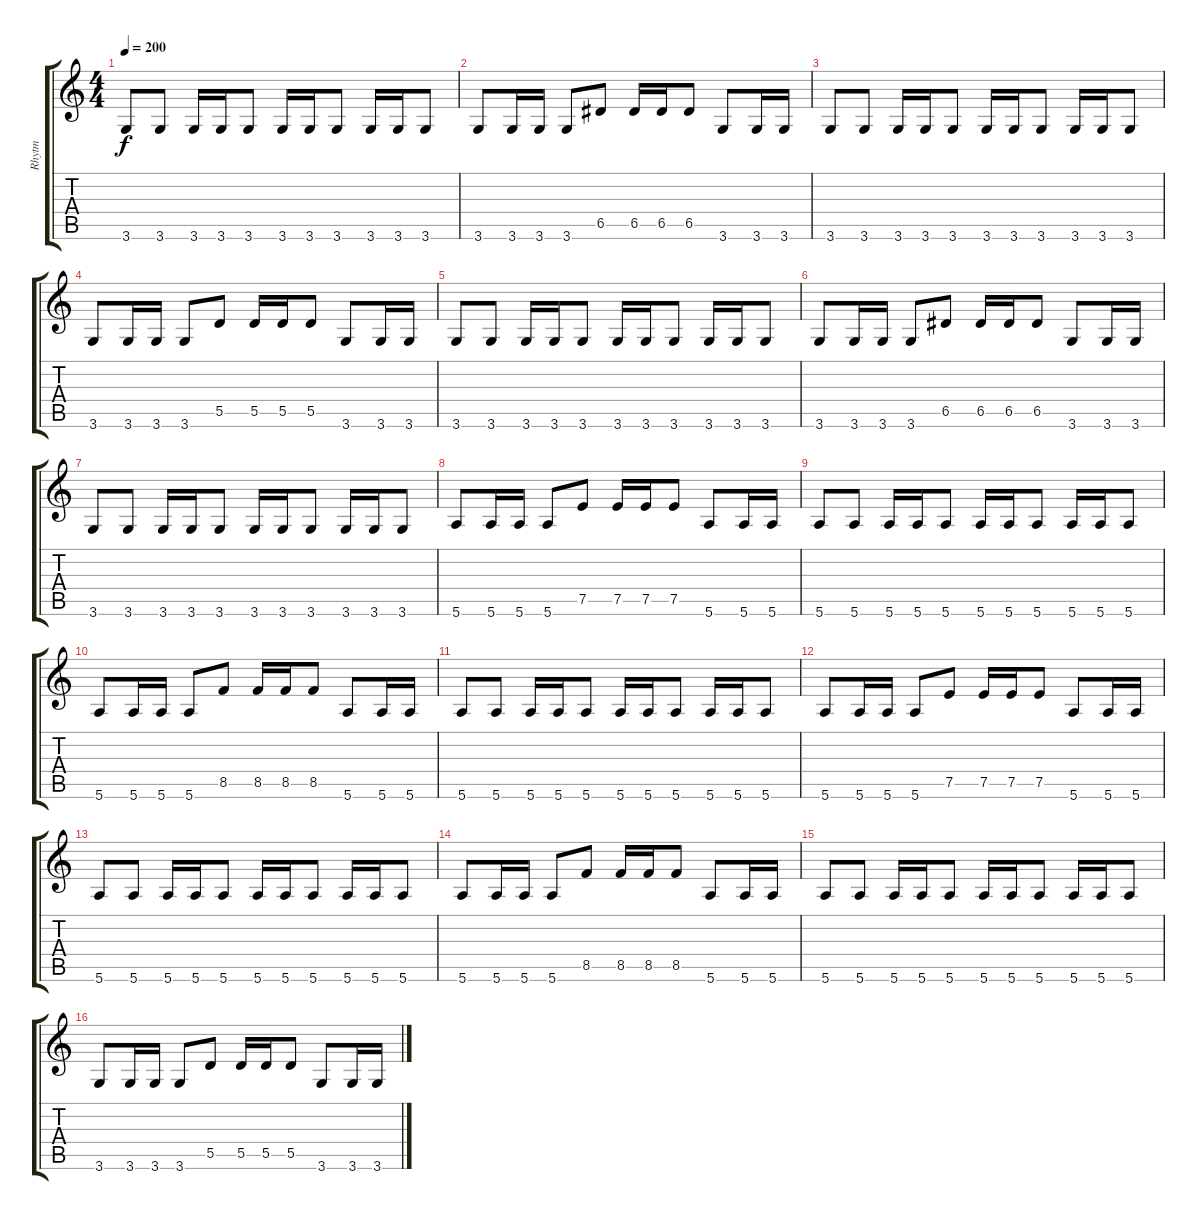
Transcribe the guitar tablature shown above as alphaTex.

\track ("Rhytm " "Rhytm ") {instrument overdrivenguitar}
\staff {score tabs}
\tuning (E4 B3 G3 D3 A2 E2) {hide}
\ts (4 4)
\tempo 200
\clef g2
\ks c
3.6.8{dy f} 3.6.8 3.6.16 3.6.16 3.6.8 3.6.16 3.6.16 3.6.8 3.6.16 3.6.16 3.6.8 |
3.6.8 3.6.16 3.6.16 3.6.8 6.5.8 6.5.16 6.5.16 6.5.8 3.6.8 3.6.16 3.6.16 |
3.6.8 3.6.8 3.6.16 3.6.16 3.6.8 3.6.16 3.6.16 3.6.8 3.6.16 3.6.16 3.6.8 |
3.6.8 3.6.16 3.6.16 3.6.8 5.5.8 5.5.16 5.5.16 5.5.8 3.6.8 3.6.16 3.6.16 |
3.6.8 3.6.8 3.6.16 3.6.16 3.6.8 3.6.16 3.6.16 3.6.8 3.6.16 3.6.16 3.6.8 |
3.6.8 3.6.16 3.6.16 3.6.8 6.5.8 6.5.16 6.5.16 6.5.8 3.6.8 3.6.16 3.6.16 |
3.6.8 3.6.8 3.6.16 3.6.16 3.6.8 3.6.16 3.6.16 3.6.8 3.6.16 3.6.16 3.6.8 |
5.6.8{volume 15} 5.6.16 5.6.16 5.6.8 7.5.8 7.5.16 7.5.16 7.5.8 5.6.8 5.6.16 5.6.16 |
5.6.8{volume 14} 5.6.8 5.6.16 5.6.16 5.6.8 5.6.16 5.6.16 5.6.8 5.6.16 5.6.16 5.6.8 |
5.6.8{volume 13} 5.6.16 5.6.16 5.6.8 8.5.8 8.5.16 8.5.16 8.5.8 5.6.8 5.6.16 5.6.16 |
5.6.8{volume 12} 5.6.8 5.6.16 5.6.16 5.6.8 5.6.16 5.6.16 5.6.8 5.6.16 5.6.16 5.6.8 |
5.6.8{volume 11} 5.6.16 5.6.16 5.6.8 7.5.8 7.5.16 7.5.16 7.5.8 5.6.8 5.6.16 5.6.16 |
5.6.8{volume 10} 5.6.8 5.6.16 5.6.16 5.6.8 5.6.16 5.6.16 5.6.8 5.6.16 5.6.16 5.6.8 |
5.6.8{volume 9} 5.6.16 5.6.16 5.6.8 8.5.8 8.5.16 8.5.16 8.5.8 5.6.8 5.6.16 5.6.16 |
5.6.8{volume 8} 5.6.8 5.6.16 5.6.16 5.6.8 5.6.16 5.6.16 5.6.8 5.6.16 5.6.16 5.6.8 |
3.6.8{volume 7} 3.6.16 3.6.16 3.6.8 5.5.8 5.5.16 5.5.16 5.5.8 3.6.8 3.6.16 3.6.16
